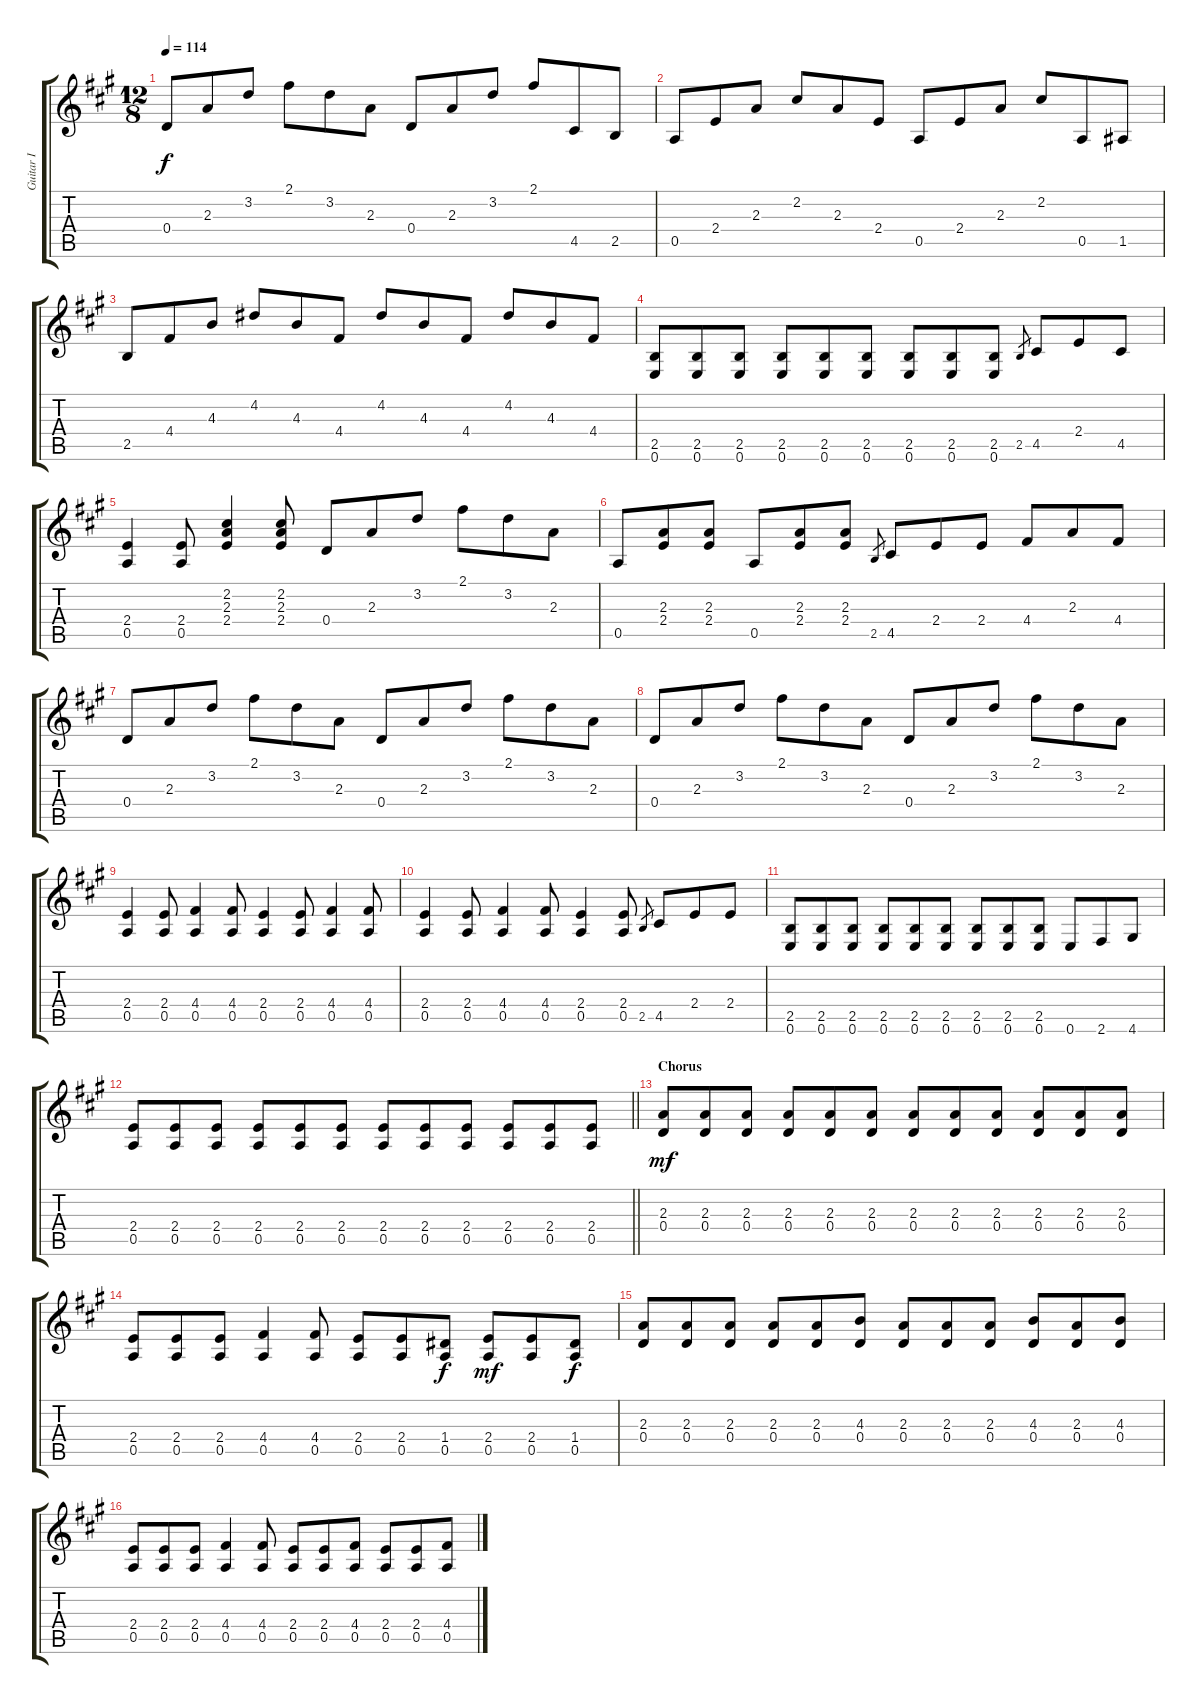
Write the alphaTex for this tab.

\track ("Guitar I" "Guitar I") {instrument distortionguitar}
\staff {score tabs}
\tuning (E4 B3 G3 D3 A2 E2) {hide}
\ts (12 8)
\tempo 114
\clef g2
\ks a
0.4.8{dy f} 2.3.8 3.2.8 2.1.8 3.2.8 2.3.8 0.4.8 2.3.8 3.2.8 2.1.8 4.5.8 2.5.8 |
0.5.8 2.4.8 2.3.8 2.2.8 2.3.8 2.4.8 0.5.8 2.4.8 2.3.8 2.2.8 0.5.8 1.5.8 |
2.5.8 4.4.8 4.3.8 4.2.8 4.3.8 4.4.8 4.2.8 4.3.8 4.4.8 4.2.8 4.3.8 4.4.8 |
(2.5 0.6).8 (2.5 0.6).8 (2.5 0.6).8 (2.5 0.6).8 (2.5 0.6).8 (2.5 0.6).8 (2.5 0.6).8 (2.5 0.6).8 (2.5 0.6).8 2.5.8{gr} 4.5.8 2.4.8 4.5.8 |
(2.4 0.5).4 (2.4 0.5).8 (2.2 2.3 2.4).4 (2.2 2.3 2.4).8 0.4.8 2.3.8 3.2.8 2.1.8 3.2.8 2.3.8 |
0.5.8 (2.3 2.4).8 (2.3 2.4).8 0.5.8 (2.3 2.4).8 (2.3 2.4).8 2.5.8{gr} 4.5.8 2.4.8 2.4.8 4.4.8 2.3.8 4.4.8 |
0.4.8 2.3.8 3.2.8 2.1.8 3.2.8 2.3.8 0.4.8 2.3.8 3.2.8 2.1.8 3.2.8 2.3.8 |
0.4.8 2.3.8 3.2.8 2.1.8 3.2.8 2.3.8 0.4.8 2.3.8 3.2.8 2.1.8 3.2.8 2.3.8 |
(2.4 0.5).4 (2.4 0.5).8 (4.4 0.5).4 (4.4 0.5).8 (2.4 0.5).4 (2.4 0.5).8 (4.4 0.5).4 (4.4 0.5).8 |
(2.4 0.5).4 (2.4 0.5).8 (4.4 0.5).4 (4.4 0.5).8 (2.4 0.5).4 (2.4 0.5).8 2.5.8{gr} 4.5.8 2.4.8 2.4.8 |
(2.5 0.6).8 (2.5 0.6).8 (2.5 0.6).8 (2.5 0.6).8 (2.5 0.6).8 (2.5 0.6).8 (2.5 0.6).8 (2.5 0.6).8 (2.5 0.6).8 0.6.8 2.6.8 4.6.8 |
\barLineRight lightlight
(2.4 0.5).8 (2.4 0.5).8 (2.4 0.5).8 (2.4 0.5).8 (2.4 0.5).8 (2.4 0.5).8 (2.4 0.5).8 (2.4 0.5).8 (2.4 0.5).8 (2.4 0.5).8 (2.4 0.5).8 (2.4 0.5).8 |
\section ("" "Chorus")
(2.3 0.4).8{dy mf} (2.3 0.4).8 (2.3 0.4).8 (2.3 0.4).8 (2.3 0.4).8 (2.3 0.4).8 (2.3 0.4).8 (2.3 0.4).8 (2.3 0.4).8 (2.3 0.4).8 (2.3 0.4).8 (2.3 0.4).8 |
(2.4 0.5).8 (2.4 0.5).8 (2.4 0.5).8 (4.4 0.5).4 (4.4 0.5).8 (2.4 0.5).8 (2.4 0.5).8 (1.4 0.5).8{dy f} (2.4 0.5).8{dy mf} (2.4 0.5).8 (1.4 0.5).8{dy f} |
(2.3 0.4).8 (2.3 0.4).8 (2.3 0.4).8 (2.3 0.4).8 (2.3 0.4).8 (4.3 0.4).8 (2.3 0.4).8 (2.3 0.4).8 (2.3 0.4).8 (4.3 0.4).8 (2.3 0.4).8 (4.3 0.4).8 |
(2.4 0.5).8 (2.4 0.5).8 (2.4 0.5).8 (4.4 0.5).4 (4.4 0.5).8 (2.4 0.5).8 (2.4 0.5).8 (4.4 0.5).8 (2.4 0.5).8 (2.4 0.5).8 (4.4 0.5).8
